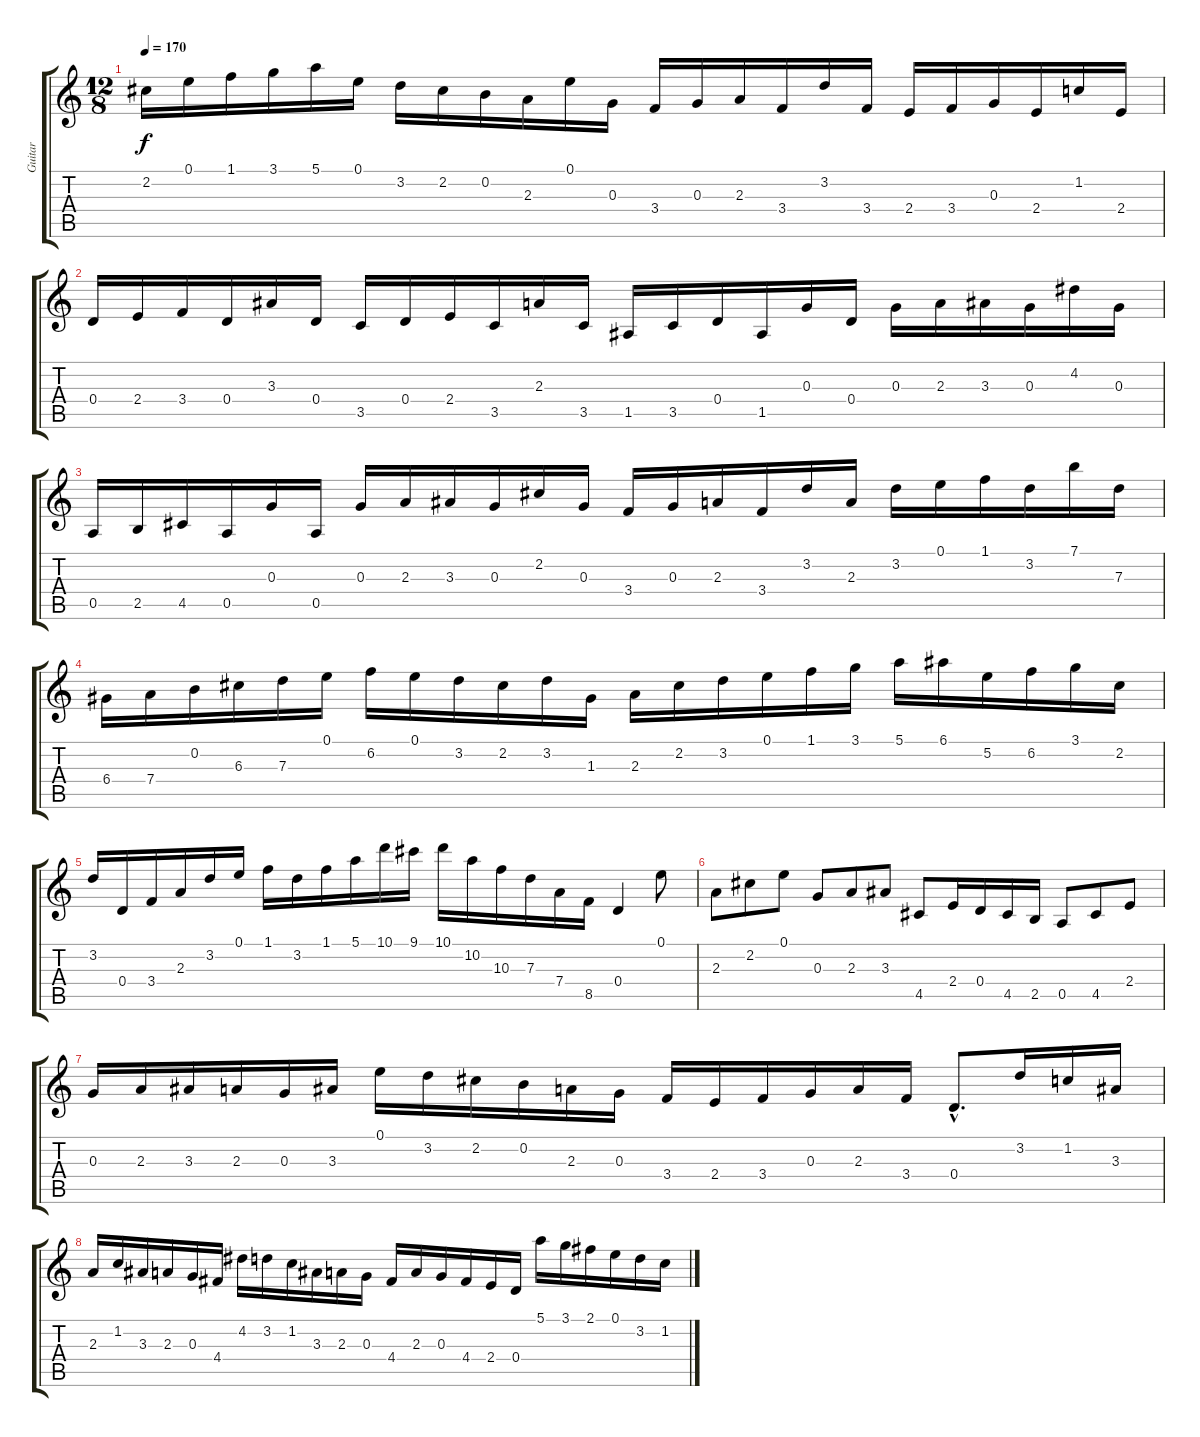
\track ("Guitar" "Guitar") {instrument acousticguitarnylon}
\staff {score tabs}
\tuning (E4 B3 G3 D3 A2 E2) {hide}
\ts (12 8)
\tempo 170
\clef g2
\ks c
2.2.16{dy f} 0.1.16 1.1.16 3.1.16 5.1.16 0.1.16 3.2.16 2.2.16 0.2.16 2.3.16 0.1.16 0.3.16 3.4.16 0.3.16 2.3.16 3.4.16 3.2.16 3.4.16 2.4.16 3.4.16 0.3.16 2.4.16 1.2.16 2.4.16 |
0.4.16 2.4.16 3.4.16 0.4.16 3.3.16 0.4.16 3.5.16 0.4.16 2.4.16 3.5.16 2.3.16 3.5.16 1.5.16 3.5.16 0.4.16 1.5.16 0.3.16 0.4.16 0.3.16 2.3.16 3.3.16 0.3.16 4.2.16 0.3.16 |
0.5.16 2.5.16 4.5.16 0.5.16 0.3.16 0.5.16 0.3.16 2.3.16 3.3.16 0.3.16 2.2.16 0.3.16 3.4.16 0.3.16 2.3.16 3.4.16 3.2.16 2.3.16 3.2.16 0.1.16 1.1.16 3.2.16 7.1.16 7.3.16 |
6.4.16 7.4.16 0.2.16 6.3.16 7.3.16 0.1.16 6.2.16 0.1.16 3.2.16 2.2.16 3.2.16 1.3.16 2.3.16 2.2.16 3.2.16 0.1.16 1.1.16 3.1.16 5.1.16 6.1.16 5.2.16 6.2.16 3.1.16 2.2.16 |
3.2.16 0.4.16 3.4.16 2.3.16 3.2.16 0.1.16 1.1.16 3.2.16 1.1.16 5.1.16 10.1.16 9.1.16 10.1.16 10.2.16 10.3.16 7.3.16 7.4.16 8.5.16 0.4.4 0.1.8 |
2.3.8 2.2.8 0.1.8 0.3.8 2.3.8 3.3.8 4.5.8 2.4.16 0.4.16 4.5.16 2.5.16 0.5.8 4.5.8 2.4.8 |
0.3.16 2.3.16 3.3.16 2.3.16 0.3.16 3.3.16 0.1.16 3.2.16 2.2.16 0.2.16 2.3.16 0.3.16 3.4.16 2.4.16 3.4.16 0.3.16 2.3.16 3.4.16 0.4{hac}.8{d} 3.2.16 1.2.16 3.3.16 |
2.3.16 1.2.16 3.3.16 2.3.16 0.3.16 4.4.16 4.2.16 3.2.16 1.2.16 3.3.16 2.3.16 0.3.16 4.4.16 2.3.16 0.3.16 4.4.16 2.4.16 0.4.16 5.1.16 3.1.16 2.1.16 0.1.16 3.2.16 1.2.16
